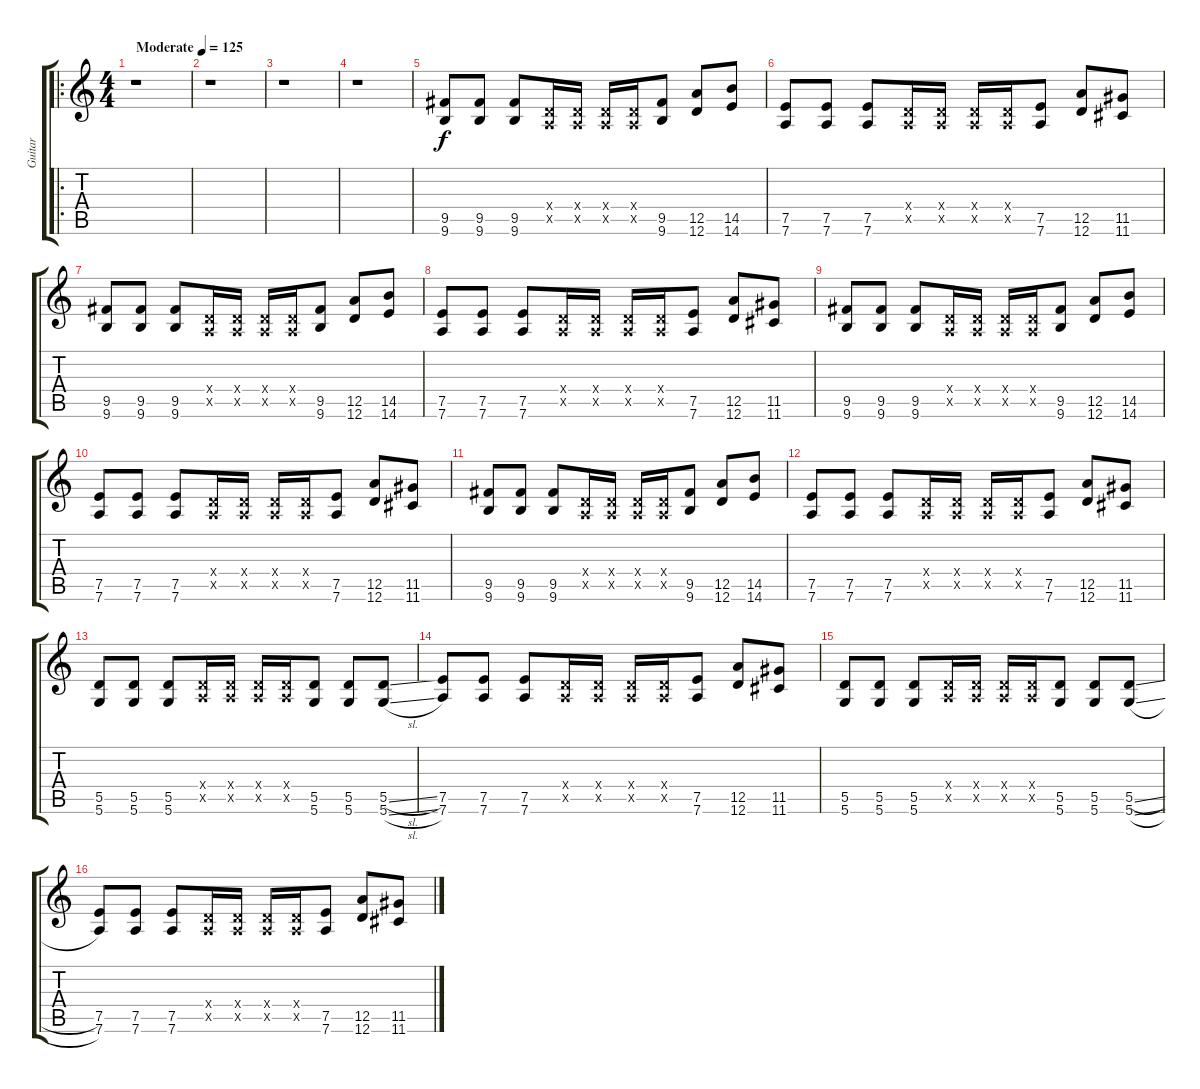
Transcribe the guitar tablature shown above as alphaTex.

\track ("Guitar" "Guitar") {instrument overdrivenguitar}
\staff {score tabs}
\tuning (E4 B3 G3 D3 A2 D2) {hide}
\ro
\ts (4 4)
\tempo (125 "Moderate")
\clef g2
\ks c
r.1{dy f instrument overdrivenguitar} |
r.1 |
r.1 |
r.1 |
(9.5 9.6).8 (9.5 9.6).8 (9.5 9.6).8 (0.4{x} 0.5{x}).16 (0.4{x} 0.5{x}).16 (0.4{x} 0.5{x}).16 (0.4{x} 0.5{x}).16 (9.5 9.6).8 (12.5 12.6).8 (14.5 14.6).8 |
(7.5 7.6).8 (7.5 7.6).8 (7.5 7.6).8 (0.4{x} 0.5{x}).16 (0.4{x} 0.5{x}).16 (0.4{x} 0.5{x}).16 (0.4{x} 0.5{x}).16 (7.5 7.6).8 (12.5 12.6).8 (11.5 11.6).8 |
(9.5 9.6).8 (9.5 9.6).8 (9.5 9.6).8 (0.4{x} 0.5{x}).16 (0.4{x} 0.5{x}).16 (0.4{x} 0.5{x}).16 (0.4{x} 0.5{x}).16 (9.5 9.6).8 (12.5 12.6).8 (14.5 14.6).8 |
(7.5 7.6).8 (7.5 7.6).8 (7.5 7.6).8 (0.4{x} 0.5{x}).16 (0.4{x} 0.5{x}).16 (0.4{x} 0.5{x}).16 (0.4{x} 0.5{x}).16 (7.5 7.6).8 (12.5 12.6).8 (11.5 11.6).8 |
(9.5 9.6).8 (9.5 9.6).8 (9.5 9.6).8 (0.4{x} 0.5{x}).16 (0.4{x} 0.5{x}).16 (0.4{x} 0.5{x}).16 (0.4{x} 0.5{x}).16 (9.5 9.6).8 (12.5 12.6).8 (14.5 14.6).8 |
(7.5 7.6).8 (7.5 7.6).8 (7.5 7.6).8 (0.4{x} 0.5{x}).16 (0.4{x} 0.5{x}).16 (0.4{x} 0.5{x}).16 (0.4{x} 0.5{x}).16 (7.5 7.6).8 (12.5 12.6).8 (11.5 11.6).8 |
(9.5 9.6).8 (9.5 9.6).8 (9.5 9.6).8 (0.4{x} 0.5{x}).16 (0.4{x} 0.5{x}).16 (0.4{x} 0.5{x}).16 (0.4{x} 0.5{x}).16 (9.5 9.6).8 (12.5 12.6).8 (14.5 14.6).8 |
(7.5 7.6).8 (7.5 7.6).8 (7.5 7.6).8 (0.4{x} 0.5{x}).16 (0.4{x} 0.5{x}).16 (0.4{x} 0.5{x}).16 (0.4{x} 0.5{x}).16 (7.5 7.6).8 (12.5 12.6).8 (11.5 11.6).8 |
(5.5 5.6).8 (5.5 5.6).8 (5.5 5.6).8 (0.4{x} 0.5{x}).16 (0.4{x} 0.5{x}).16 (0.4{x} 0.5{x}).16 (0.4{x} 0.5{x}).16 (5.5 5.6).8 (5.5 5.6).8 (5.5{sl} 5.6{sl}).8 |
(7.5 7.6).8 (7.5 7.6).8 (7.5 7.6).8 (0.4{x} 0.5{x}).16 (0.4{x} 0.5{x}).16 (0.4{x} 0.5{x}).16 (0.4{x} 0.5{x}).16 (7.5 7.6).8 (12.5 12.6).8 (11.5 11.6).8 |
(5.5 5.6).8 (5.5 5.6).8 (5.5 5.6).8 (0.4{x} 0.5{x}).16 (0.4{x} 0.5{x}).16 (0.4{x} 0.5{x}).16 (0.4{x} 0.5{x}).16 (5.5 5.6).8 (5.5 5.6).8 (5.5{sl} 5.6{sl}).8 |
(7.5 7.6).8 (7.5 7.6).8 (7.5 7.6).8 (0.4{x} 0.5{x}).16 (0.4{x} 0.5{x}).16 (0.4{x} 0.5{x}).16 (0.4{x} 0.5{x}).16 (7.5 7.6).8 (12.5 12.6).8 (11.5 11.6).8
